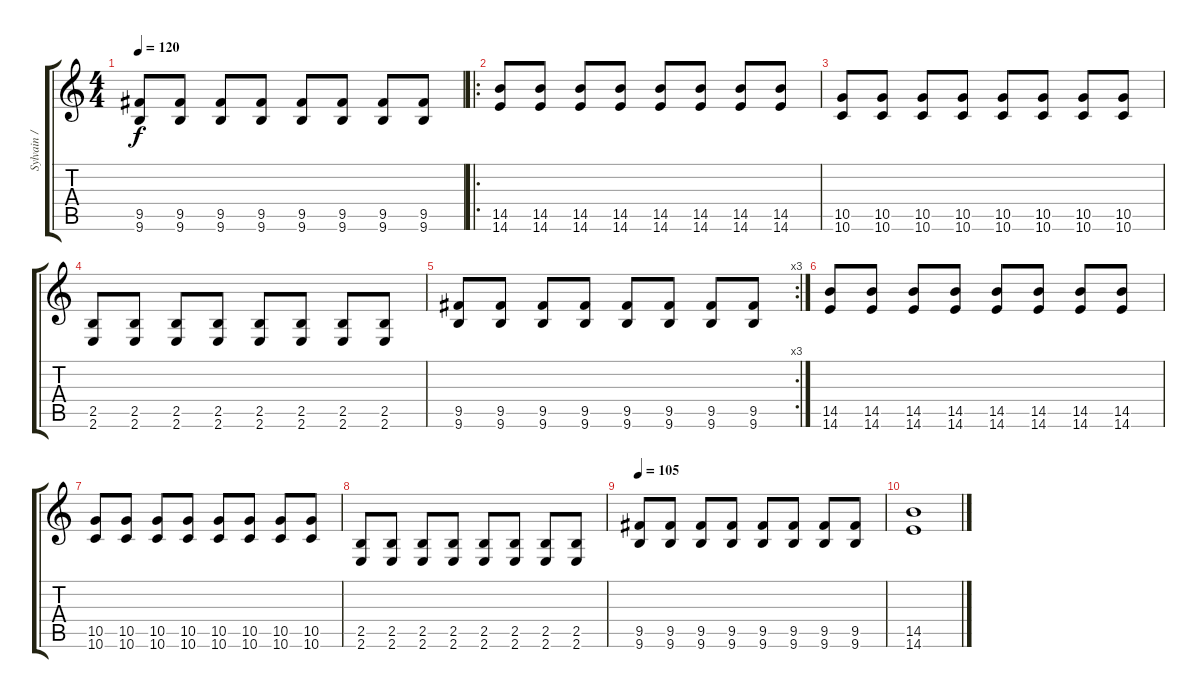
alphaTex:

\track ("Sylvain / guitar" "Sylvain / ") {instrument distortionguitar}
\staff {score tabs}
\tuning (E4 B3 G3 D3 A2 D2) {hide}
\ts (4 4)
\tempo 120
\clef g2
\ks c
(9.5 9.6).8{dy f} (9.5 9.6).8 (9.5 9.6).8 (9.5 9.6).8 (9.5 9.6).8 (9.5 9.6).8 (9.5 9.6).8 (9.5 9.6).8 |
\ro
(14.5 14.6).8{volume 14} (14.5 14.6).8 (14.5 14.6).8 (14.5 14.6).8 (14.5 14.6).8 (14.5 14.6).8 (14.5 14.6).8 (14.5 14.6).8 |
(10.5 10.6).8 (10.5 10.6).8 (10.5 10.6).8 (10.5 10.6).8 (10.5 10.6).8 (10.5 10.6).8 (10.5 10.6).8 (10.5 10.6).8 |
(2.5 2.6).8 (2.5 2.6).8 (2.5 2.6).8 (2.5 2.6).8 (2.5 2.6).8 (2.5 2.6).8 (2.5 2.6).8 (2.5 2.6).8 |
\rc 3
(9.5 9.6).8 (9.5 9.6).8 (9.5 9.6).8 (9.5 9.6).8 (9.5 9.6).8 (9.5 9.6).8 (9.5 9.6).8 (9.5 9.6).8 |
(14.5 14.6).8{volume 14} (14.5 14.6).8 (14.5 14.6).8 (14.5 14.6).8 (14.5 14.6).8 (14.5 14.6).8 (14.5 14.6).8 (14.5 14.6).8 |
(10.5 10.6).8 (10.5 10.6).8 (10.5 10.6).8 (10.5 10.6).8 (10.5 10.6).8 (10.5 10.6).8 (10.5 10.6).8 (10.5 10.6).8 |
(2.5 2.6).8 (2.5 2.6).8 (2.5 2.6).8 (2.5 2.6).8 (2.5 2.6).8 (2.5 2.6).8 (2.5 2.6).8 (2.5 2.6).8 |
\tempo 105
(9.5 9.6).8 (9.5 9.6).8 (9.5 9.6).8 (9.5 9.6).8 (9.5 9.6).8 (9.5 9.6).8 (9.5 9.6).8 (9.5 9.6).8 |
(14.5 14.6).1
